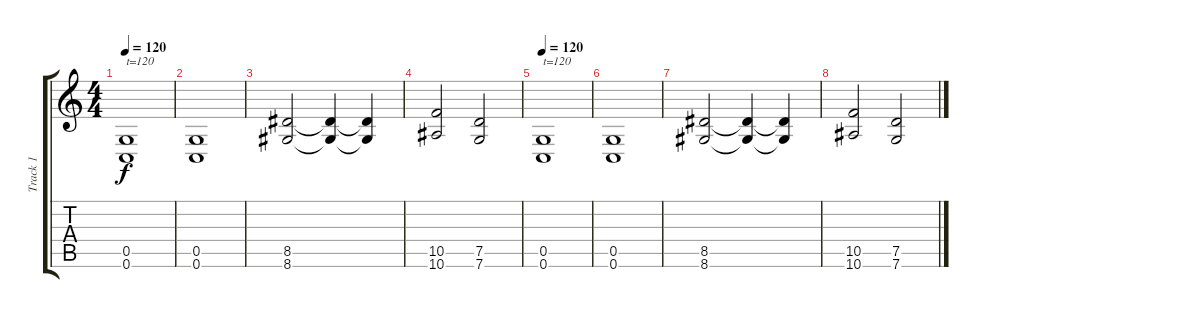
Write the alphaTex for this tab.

\track ("Track 1" "Track 1") {instrument distortionguitar}
\staff {score tabs}
\tuning (D4 A3 F3 C3 G2 C2) {hide}
\ts (4 4)
\tempo 120
\clef g2
\ks c
(0.5 0.6).1{txt "t=120" dy f} |
(0.5 0.6).1 |
(8.5 8.6).2 (8.5{t} 8.6{t}).4 (8.5{t} 8.6{t}).4 |
(10.5 10.6).2 (7.5 7.6).2 |
\tempo 120
(0.5 0.6).1{txt "t=120"} |
(0.5 0.6).1 |
(8.5 8.6).2 (8.5{t} 8.6{t}).4 (8.5{t} 8.6{t}).4 |
(10.5 10.6).2 (7.5 7.6).2
